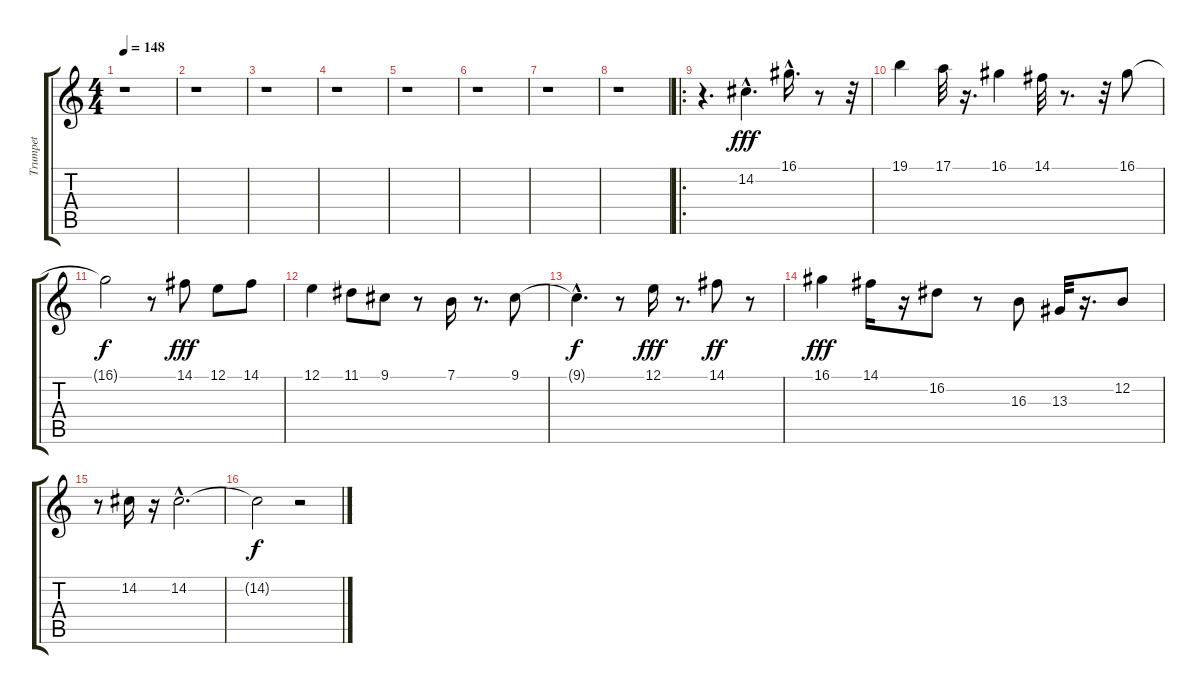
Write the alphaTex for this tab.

\track ("Trumpet" "Trumpet") {instrument trumpet}
\staff {score tabs}
\tuning (E4 B3 G3 D3 A2 E2) {hide}
\ts (4 4)
\tempo 148
\clef g2
\ks c
r.1{dy fff instrument trumpet} |
r.1 |
r.1 |
r.1 |
r.1 |
r.1 |
r.1 |
r.1 |
\ro
r.4{d} 14.2{hac}.4{d} 16.1{hac}.16{d} r.8 r.32 |
19.1.4 17.1.32 r.16{d} 16.1.4 14.1.32 r.8{d} r.32 16.1.8 |
16.1{t}.2{dy f} r.8 14.1.8{dy fff} 12.1.8 14.1.8 |
12.1.4 11.1.8 9.1.8 r.8 7.1.16 r.8{d} 9.1.8 |
9.1{hac t}.4{d dy f} r.8 12.1.16{dy fff} r.8{d} 14.1.8{dy ff} r.8 |
16.1.4{dy fff} 14.1.16 r.16 16.2.8 r.8 16.3.8 13.3.32 r.16{d} 12.2.8 |
r.8 14.2.16 r.16 14.2{hac}.2{d} |
14.2{t}.2{dy f} r.2
